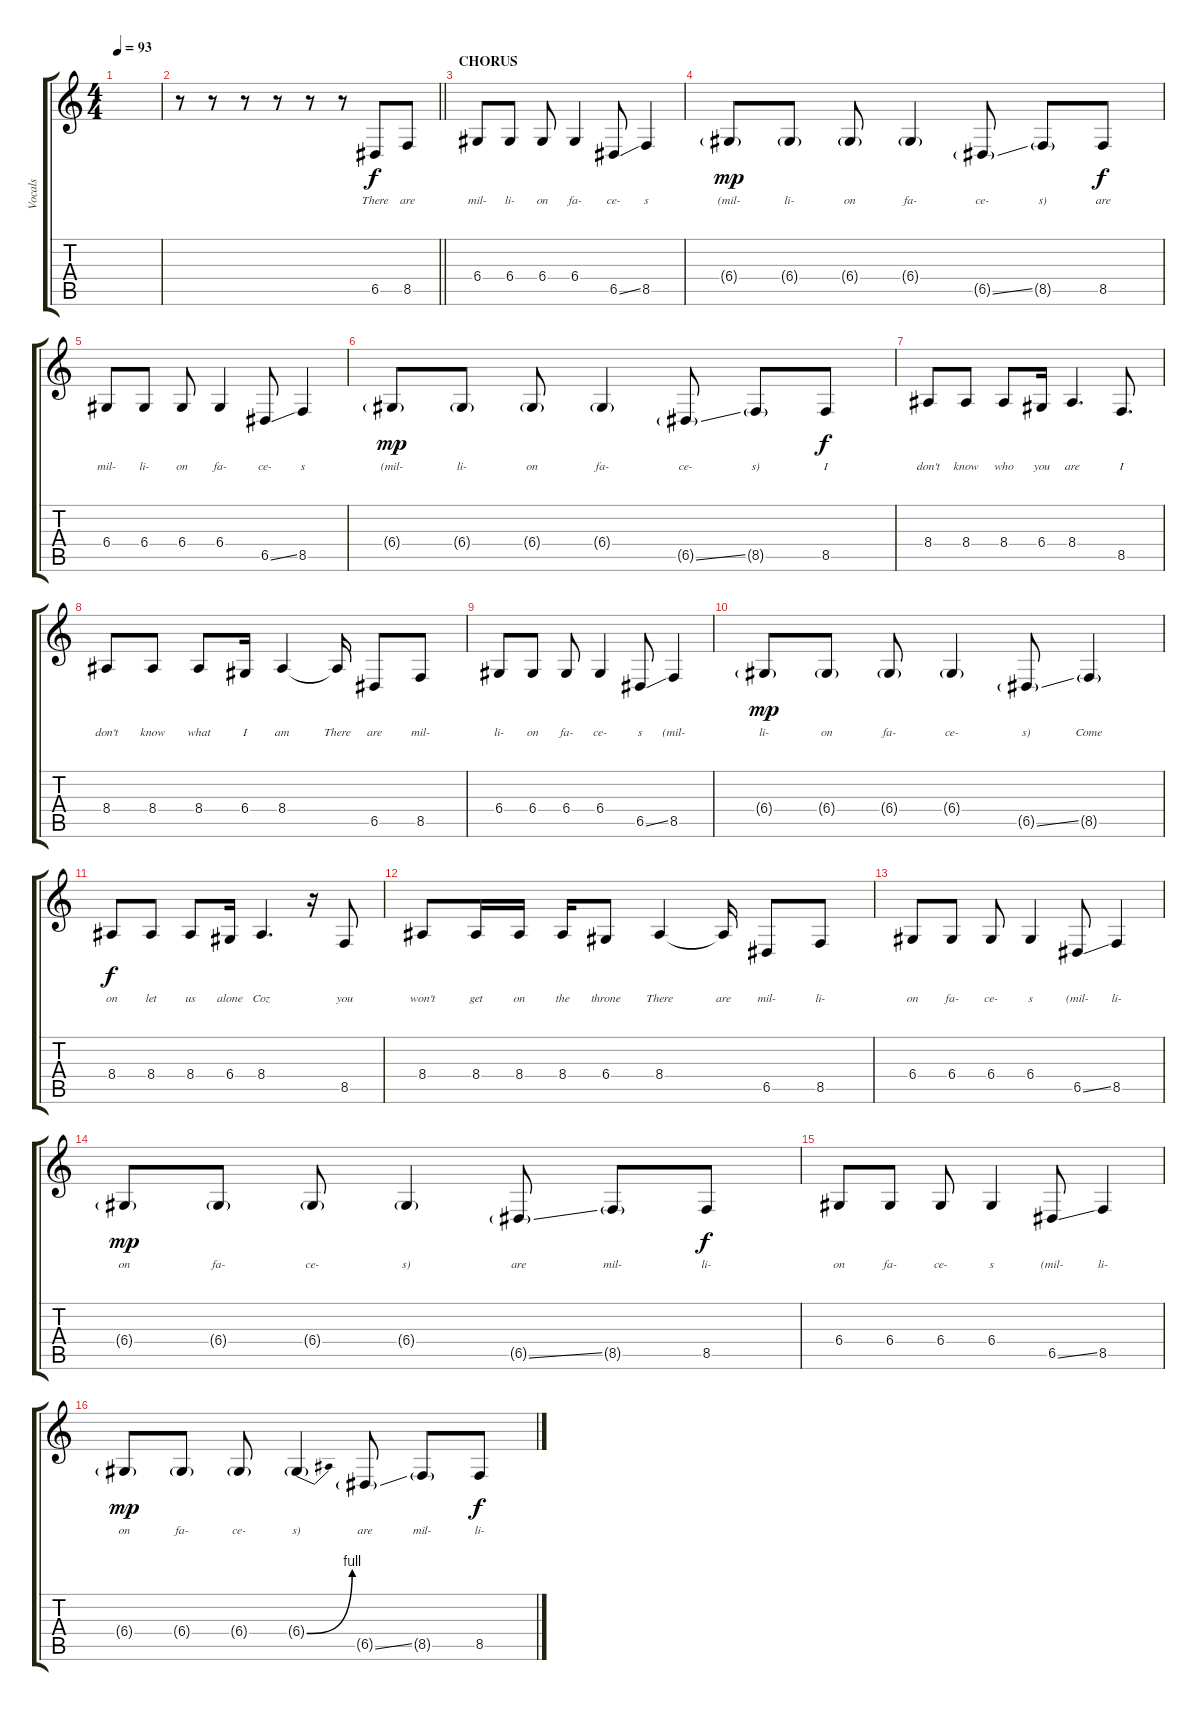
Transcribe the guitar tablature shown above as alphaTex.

\track ("Vocals" "Vocals") {instrument oboe}
\staff {score tabs}
\tuning (E4 B3 G3 D3 A2 D2) {hide}
\ts (4 4)
\tempo 93
\clef g2
\ks c
|
\barLineRight lightlight
r.8{volume 16 instrument oboe} r.8 r.8 r.8 r.8 r.8 6.5.8{lyrics (0 "") lyrics (1 "There") lyrics (2 "") lyrics (3 "") lyrics (4 "") dy f} 8.5.8{lyrics (0 "") lyrics (1 "are") lyrics (2 "") lyrics (3 "") lyrics (4 "")} |
\section ("" "CHORUS")
6.4.8{lyrics (0 "") lyrics (1 "mil-") lyrics (2 "") lyrics (3 "") lyrics (4 "")} 6.4.8{lyrics (0 "") lyrics (1 "li-") lyrics (2 "") lyrics (3 "") lyrics (4 "")} 6.4.8{lyrics (0 "") lyrics (1 "on") lyrics (2 "") lyrics (3 "") lyrics (4 "")} 6.4.4{lyrics (0 "") lyrics (1 "fa-") lyrics (2 "") lyrics (3 "") lyrics (4 "")} 6.5{ss}.8{lyrics (0 "") lyrics (1 "ce-") lyrics (2 "") lyrics (3 "") lyrics (4 "")} 8.5.4{lyrics (0 "") lyrics (1 "s") lyrics (2 "") lyrics (3 "") lyrics (4 "")} |
6.4{g}.8{lyrics (0 "") lyrics (1 "(mil-") lyrics (2 "") lyrics (3 "") lyrics (4 "") dy mp} 6.4{g}.8{lyrics (0 "") lyrics (1 "li-") lyrics (2 "") lyrics (3 "") lyrics (4 "")} 6.4{g}.8{lyrics (0 "") lyrics (1 "on") lyrics (2 "") lyrics (3 "") lyrics (4 "")} 6.4{g}.4{lyrics (0 "") lyrics (1 "fa-") lyrics (2 "") lyrics (3 "") lyrics (4 "")} 6.5{ss g}.8{lyrics (0 "") lyrics (1 "ce-") lyrics (2 "") lyrics (3 "") lyrics (4 "")} 8.5{g}.8{lyrics (0 "") lyrics (1 "s)") lyrics (2 "") lyrics (3 "") lyrics (4 "")} 8.5.8{lyrics (0 "") lyrics (1 "are") lyrics (2 "") lyrics (3 "") lyrics (4 "") dy f} |
6.4.8{lyrics (0 "") lyrics (1 "mil-") lyrics (2 "") lyrics (3 "") lyrics (4 "")} 6.4.8{lyrics (0 "") lyrics (1 "li-") lyrics (2 "") lyrics (3 "") lyrics (4 "")} 6.4.8{lyrics (0 "") lyrics (1 "on") lyrics (2 "") lyrics (3 "") lyrics (4 "")} 6.4.4{lyrics (0 "") lyrics (1 "fa-") lyrics (2 "") lyrics (3 "") lyrics (4 "")} 6.5{ss}.8{lyrics (0 "") lyrics (1 "ce-") lyrics (2 "") lyrics (3 "") lyrics (4 "")} 8.5.4{lyrics (0 "") lyrics (1 "s") lyrics (2 "") lyrics (3 "") lyrics (4 "")} |
6.4{g}.8{lyrics (0 "") lyrics (1 "(mil-") lyrics (2 "") lyrics (3 "") lyrics (4 "") dy mp} 6.4{g}.8{lyrics (0 "") lyrics (1 "li-") lyrics (2 "") lyrics (3 "") lyrics (4 "")} 6.4{g}.8{lyrics (0 "") lyrics (1 "on") lyrics (2 "") lyrics (3 "") lyrics (4 "")} 6.4{g}.4{lyrics (0 "") lyrics (1 "fa-") lyrics (2 "") lyrics (3 "") lyrics (4 "")} 6.5{ss g}.8{lyrics (0 "") lyrics (1 "ce-") lyrics (2 "") lyrics (3 "") lyrics (4 "")} 8.5{g}.8{lyrics (0 "") lyrics (1 "s)") lyrics (2 "") lyrics (3 "") lyrics (4 "")} 8.5.8{lyrics (0 "") lyrics (1 "I") lyrics (2 "") lyrics (3 "") lyrics (4 "") dy f} |
8.4.8{lyrics (0 "") lyrics (1 "don't") lyrics (2 "") lyrics (3 "") lyrics (4 "")} 8.4.8{lyrics (0 "") lyrics (1 "know") lyrics (2 "") lyrics (3 "") lyrics (4 "")} 8.4.8{lyrics (0 "") lyrics (1 "who") lyrics (2 "") lyrics (3 "") lyrics (4 "")} 6.4.16{lyrics (0 "") lyrics (1 "you") lyrics (2 "") lyrics (3 "") lyrics (4 "")} 8.4.4{d lyrics (0 "") lyrics (1 "are") lyrics (2 "") lyrics (3 "") lyrics (4 "")} 8.5.8{d lyrics (0 "") lyrics (1 "I") lyrics (2 "") lyrics (3 "") lyrics (4 "")} |
8.4.8{lyrics (0 "") lyrics (1 "don't") lyrics (2 "") lyrics (3 "") lyrics (4 "")} 8.4.8{lyrics (0 "") lyrics (1 "know") lyrics (2 "") lyrics (3 "") lyrics (4 "")} 8.4.8{lyrics (0 "") lyrics (1 "what") lyrics (2 "") lyrics (3 "") lyrics (4 "")} 6.4.16{lyrics (0 "") lyrics (1 "I") lyrics (2 "") lyrics (3 "") lyrics (4 "")} 8.4.4{lyrics (0 "") lyrics (1 "am") lyrics (2 "") lyrics (3 "") lyrics (4 "")} 8.4{t}.16{lyrics (0 "") lyrics (1 "There") lyrics (2 "") lyrics (3 "") lyrics (4 "")} 6.5.8{lyrics (0 "") lyrics (1 "are") lyrics (2 "") lyrics (3 "") lyrics (4 "")} 8.5.8{lyrics (0 "") lyrics (1 "mil-") lyrics (2 "") lyrics (3 "") lyrics (4 "")} |
6.4.8{lyrics (0 "") lyrics (1 "li-") lyrics (2 "") lyrics (3 "") lyrics (4 "")} 6.4.8{lyrics (0 "") lyrics (1 "on") lyrics (2 "") lyrics (3 "") lyrics (4 "")} 6.4.8{lyrics (0 "") lyrics (1 "fa-") lyrics (2 "") lyrics (3 "") lyrics (4 "")} 6.4.4{lyrics (0 "") lyrics (1 "ce-") lyrics (2 "") lyrics (3 "") lyrics (4 "")} 6.5{ss}.8{lyrics (0 "") lyrics (1 "s") lyrics (2 "") lyrics (3 "") lyrics (4 "")} 8.5.4{lyrics (0 "") lyrics (1 "(mil-") lyrics (2 "") lyrics (3 "") lyrics (4 "")} |
6.4{g}.8{lyrics (0 "") lyrics (1 "li-") lyrics (2 "") lyrics (3 "") lyrics (4 "") dy mp} 6.4{g}.8{lyrics (0 "") lyrics (1 "on") lyrics (2 "") lyrics (3 "") lyrics (4 "")} 6.4{g}.8{lyrics (0 "") lyrics (1 "fa-") lyrics (2 "") lyrics (3 "") lyrics (4 "")} 6.4{g}.4{lyrics (0 "") lyrics (1 "ce-") lyrics (2 "") lyrics (3 "") lyrics (4 "")} 6.5{ss g}.8{lyrics (0 "") lyrics (1 "s)") lyrics (2 "") lyrics (3 "") lyrics (4 "")} 8.5{g}.4{lyrics (0 "") lyrics (1 "Come") lyrics (2 "") lyrics (3 "") lyrics (4 "")} |
8.4.8{lyrics (0 "") lyrics (1 "on") lyrics (2 "") lyrics (3 "") lyrics (4 "") dy f} 8.4.8{lyrics (0 "") lyrics (1 "let") lyrics (2 "") lyrics (3 "") lyrics (4 "")} 8.4.8{lyrics (0 "") lyrics (1 "us") lyrics (2 "") lyrics (3 "") lyrics (4 "")} 6.4.16{lyrics (0 "") lyrics (1 "alone") lyrics (2 "") lyrics (3 "") lyrics (4 "")} 8.4.4{d lyrics (0 "") lyrics (1 "Coz") lyrics (2 "") lyrics (3 "") lyrics (4 "")} r.16 8.5.8{lyrics (0 "") lyrics (1 "you") lyrics (2 "") lyrics (3 "") lyrics (4 "")} |
8.4.8{lyrics (0 "") lyrics (1 "won't") lyrics (2 "") lyrics (3 "") lyrics (4 "")} 8.4.16{lyrics (0 "") lyrics (1 "get") lyrics (2 "") lyrics (3 "") lyrics (4 "")} 8.4.16{lyrics (0 "") lyrics (1 "on") lyrics (2 "") lyrics (3 "") lyrics (4 "")} 8.4.16{lyrics (0 "") lyrics (1 "the") lyrics (2 "") lyrics (3 "") lyrics (4 "")} 6.4.8{lyrics (0 "") lyrics (1 "throne") lyrics (2 "") lyrics (3 "") lyrics (4 "")} 8.4.4{lyrics (0 "") lyrics (1 "There") lyrics (2 "") lyrics (3 "") lyrics (4 "")} 8.4{t}.16{lyrics (0 "") lyrics (1 "are") lyrics (2 "") lyrics (3 "") lyrics (4 "")} 6.5.8{lyrics (0 "") lyrics (1 "mil-") lyrics (2 "") lyrics (3 "") lyrics (4 "")} 8.5.8{lyrics (0 "") lyrics (1 "li-") lyrics (2 "") lyrics (3 "") lyrics (4 "")} |
6.4.8{lyrics (0 "") lyrics (1 "on") lyrics (2 "") lyrics (3 "") lyrics (4 "")} 6.4.8{lyrics (0 "") lyrics (1 "fa-") lyrics (2 "") lyrics (3 "") lyrics (4 "")} 6.4.8{lyrics (0 "") lyrics (1 "ce-") lyrics (2 "") lyrics (3 "") lyrics (4 "")} 6.4.4{lyrics (0 "") lyrics (1 "s") lyrics (2 "") lyrics (3 "") lyrics (4 "")} 6.5{ss}.8{lyrics (0 "") lyrics (1 "(mil-") lyrics (2 "") lyrics (3 "") lyrics (4 "")} 8.5.4{lyrics (0 "") lyrics (1 "li-") lyrics (2 "") lyrics (3 "") lyrics (4 "")} |
6.4{g}.8{lyrics (0 "") lyrics (1 "on") lyrics (2 "") lyrics (3 "") lyrics (4 "") dy mp} 6.4{g}.8{lyrics (0 "") lyrics (1 "fa-") lyrics (2 "") lyrics (3 "") lyrics (4 "")} 6.4{g}.8{lyrics (0 "") lyrics (1 "ce-") lyrics (2 "") lyrics (3 "") lyrics (4 "")} 6.4{g}.4{lyrics (0 "") lyrics (1 "s)") lyrics (2 "") lyrics (3 "") lyrics (4 "")} 6.5{ss g}.8{lyrics (0 "") lyrics (1 "are") lyrics (2 "") lyrics (3 "") lyrics (4 "")} 8.5{g}.8{lyrics (0 "") lyrics (1 "mil-") lyrics (2 "") lyrics (3 "") lyrics (4 "")} 8.5.8{lyrics (0 "") lyrics (1 "li-") lyrics (2 "") lyrics (3 "") lyrics (4 "") dy f} |
6.4.8{lyrics (0 "") lyrics (1 "on") lyrics (2 "") lyrics (3 "") lyrics (4 "")} 6.4.8{lyrics (0 "") lyrics (1 "fa-") lyrics (2 "") lyrics (3 "") lyrics (4 "")} 6.4.8{lyrics (0 "") lyrics (1 "ce-") lyrics (2 "") lyrics (3 "") lyrics (4 "")} 6.4.4{lyrics (0 "") lyrics (1 "s") lyrics (2 "") lyrics (3 "") lyrics (4 "")} 6.5{ss}.8{lyrics (0 "") lyrics (1 "(mil-") lyrics (2 "") lyrics (3 "") lyrics (4 "")} 8.5.4{lyrics (0 "") lyrics (1 "li-") lyrics (2 "") lyrics (3 "") lyrics (4 "")} |
6.4{g}.8{lyrics (0 "") lyrics (1 "on") lyrics (2 "") lyrics (3 "") lyrics (4 "") dy mp} 6.4{g}.8{lyrics (0 "") lyrics (1 "fa-") lyrics (2 "") lyrics (3 "") lyrics (4 "")} 6.4{g}.8{lyrics (0 "") lyrics (1 "ce-") lyrics (2 "") lyrics (3 "") lyrics (4 "")} 6.4{be (bend 0 0 60 4) g}.4{lyrics (0 "") lyrics (1 "s)") lyrics (2 "") lyrics (3 "") lyrics (4 "")} 6.5{ss g}.8{lyrics (0 "") lyrics (1 "are") lyrics (2 "") lyrics (3 "") lyrics (4 "")} 8.5{g}.8{lyrics (0 "") lyrics (1 "mil-") lyrics (2 "") lyrics (3 "") lyrics (4 "")} 8.5.8{lyrics (0 "") lyrics (1 "li-") lyrics (2 "") lyrics (3 "") lyrics (4 "") dy f}
